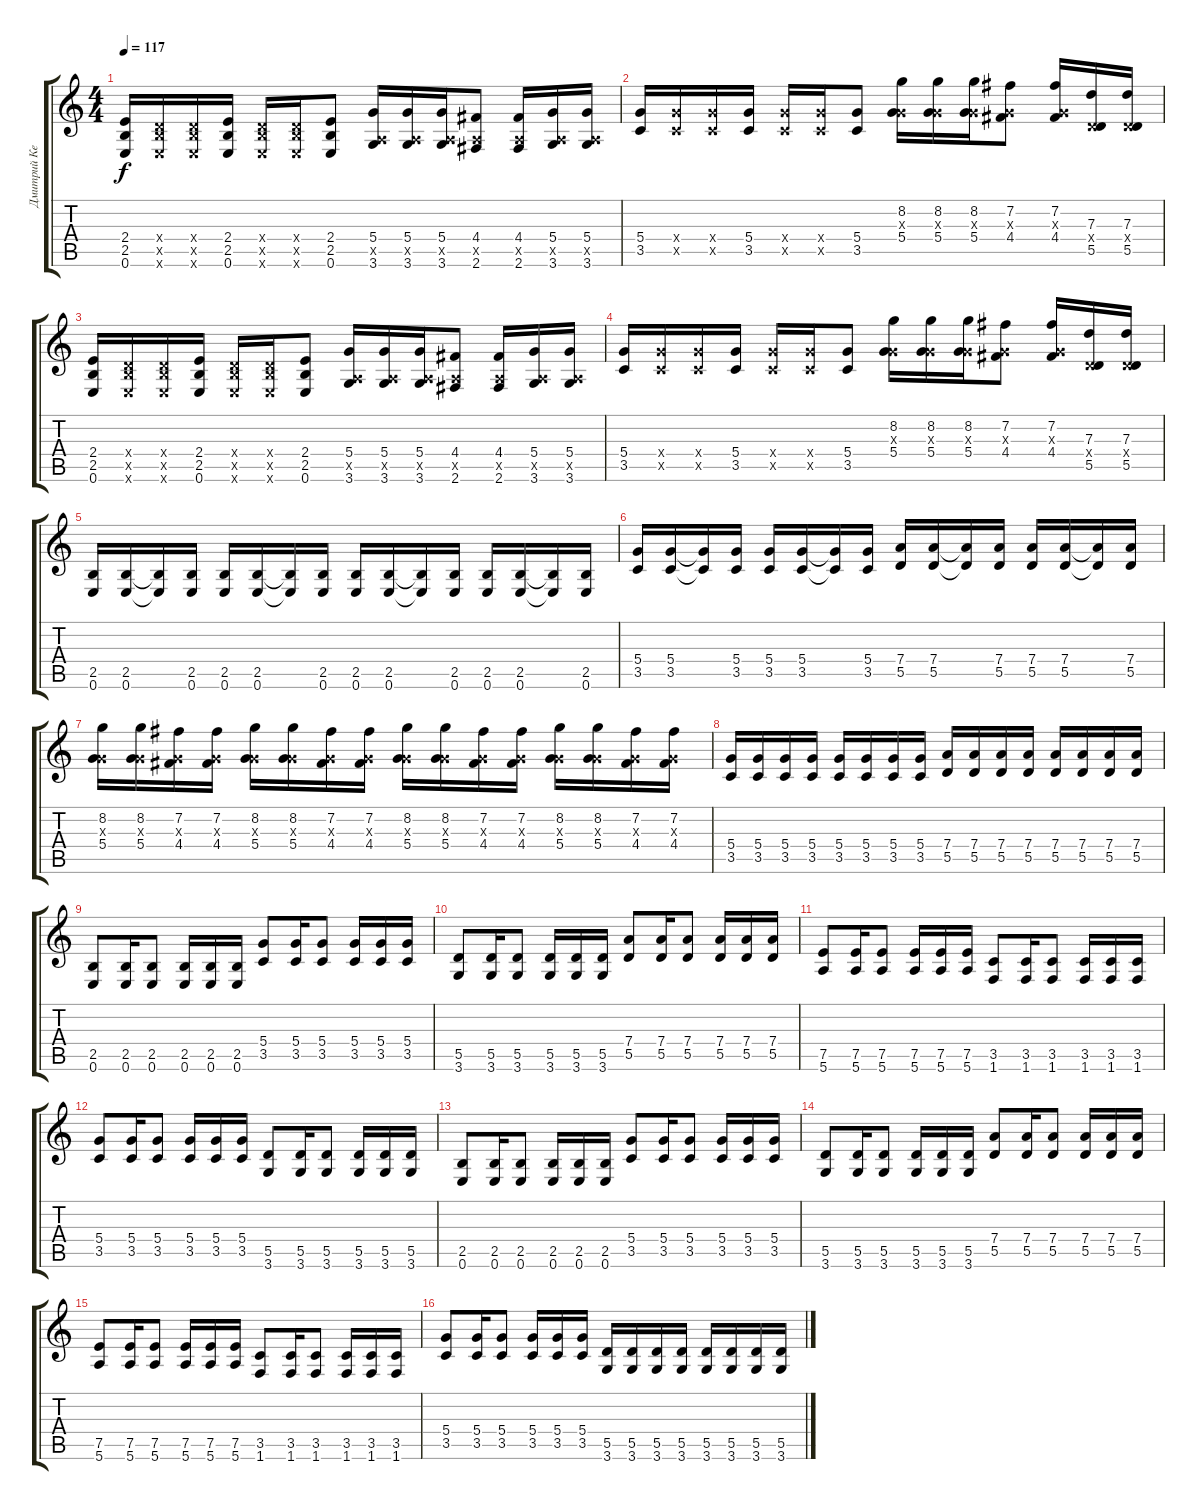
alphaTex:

\track ("Дмитрий КежВатов" "Дмитрий Ке") {instrument distortionguitar}
\staff {score tabs}
\tuning (E4 B3 G3 D3 A2 E2) {hide}
\ts (4 4)
\tempo 117
\clef g2
\ks c
(2.4 2.5 0.6).16{dy f} (0.4{x} 2.5{x} 0.6{x}).16 (0.4{x} 2.5{x} 0.6{x}).16 (2.4 2.5 0.6).16 (0.4{x} 2.5{x} 0.6{x}).16 (0.4{x} 2.5{x} 0.6{x}).16 (2.4 2.5 0.6).8 (5.4 0.5{x} 3.6).16 (5.4 0.5{x} 3.6).16 (5.4 0.5{x} 3.6).16 (4.4 0.5{x} 2.6).8 (4.4 0.5{x} 2.6).16 (5.4 0.5{x} 3.6).16 (5.4 0.5{x} 3.6).16 |
(5.4 3.5).16 (5.4{x} 3.5{x}).16 (5.4{x} 3.5{x}).16 (5.4 3.5).16 (5.4{x} 3.5{x}).16 (5.4{x} 3.5{x}).16 (5.4 3.5).8 (8.2 0.3{x} 5.4).16 (8.2 0.3{x} 5.4).16 (8.2 0.3{x} 5.4).16 (7.2 0.3{x} 4.4).8 (7.2 0.3{x} 4.4).16 (7.3 0.4{x} 5.5).16 (7.3 0.4{x} 5.5).16 |
(2.4 2.5 0.6).16 (0.4{x} 2.5{x} 0.6{x}).16 (0.4{x} 2.5{x} 0.6{x}).16 (2.4 2.5 0.6).16 (0.4{x} 2.5{x} 0.6{x}).16 (0.4{x} 2.5{x} 0.6{x}).16 (2.4 2.5 0.6).8 (5.4 0.5{x} 3.6).16 (5.4 0.5{x} 3.6).16 (5.4 0.5{x} 3.6).16 (4.4 0.5{x} 2.6).8 (4.4 0.5{x} 2.6).16 (5.4 0.5{x} 3.6).16 (5.4 0.5{x} 3.6).16 |
(5.4 3.5).16 (5.4{x} 3.5{x}).16 (5.4{x} 3.5{x}).16 (5.4 3.5).16 (5.4{x} 3.5{x}).16 (5.4{x} 3.5{x}).16 (5.4 3.5).8 (8.2 0.3{x} 5.4).16 (8.2 0.3{x} 5.4).16 (8.2 0.3{x} 5.4).16 (7.2 0.3{x} 4.4).8 (7.2 0.3{x} 4.4).16 (7.3 0.4{x} 5.5).16 (7.3 0.4{x} 5.5).16 |
(2.5 0.6).16 (2.5 0.6).16 (2.5{t} 0.6{t}).16 (2.5 0.6).16 (2.5 0.6).16 (2.5 0.6).16 (2.5{t} 0.6{t}).16 (2.5 0.6).16 (2.5 0.6).16 (2.5 0.6).16 (2.5{t} 0.6{t}).16 (2.5 0.6).16 (2.5 0.6).16 (2.5 0.6).16 (2.5{t} 0.6{t}).16 (2.5 0.6).16 |
(5.4 3.5).16 (5.4 3.5).16 (5.4{t} 3.5{t}).16 (5.4 3.5).16 (5.4 3.5).16 (5.4 3.5).16 (5.4{t} 3.5{t}).16 (5.4 3.5).16 (7.4 5.5).16 (7.4 5.5).16 (7.4{t} 5.5{t}).16 (7.4 5.5).16 (7.4 5.5).16 (7.4 5.5).16 (7.4{t} 5.5{t}).16 (7.4 5.5).16 |
(8.2 0.3{x} 5.4).16 (8.2 0.3{x} 5.4).16 (7.2 0.3{x} 4.4).16 (7.2 0.3{x} 4.4).16 (8.2 0.3{x} 5.4).16 (8.2 0.3{x} 5.4).16 (7.2 0.3{x} 4.4).16 (7.2 0.3{x} 4.4).16 (8.2 0.3{x} 5.4).16 (8.2 0.3{x} 5.4).16 (7.2 0.3{x} 4.4).16 (7.2 0.3{x} 4.4).16 (8.2 0.3{x} 5.4).16 (8.2 0.3{x} 5.4).16 (7.2 0.3{x} 4.4).16 (7.2 0.3{x} 4.4).16 |
(5.4 3.5).16 (5.4 3.5).16 (5.4 3.5).16 (5.4 3.5).16 (5.4 3.5).16 (5.4 3.5).16 (5.4 3.5).16 (5.4 3.5).16 (7.4 5.5).16 (7.4 5.5).16 (7.4 5.5).16 (7.4 5.5).16 (7.4 5.5).16 (7.4 5.5).16 (7.4 5.5).16 (7.4 5.5).16 |
(2.5 0.6).8 (2.5 0.6).16 (2.5 0.6).8 (2.5 0.6).16 (2.5 0.6).16 (2.5 0.6).16 (5.4 3.5).8 (5.4 3.5).16 (5.4 3.5).8 (5.4 3.5).16 (5.4 3.5).16 (5.4 3.5).16 |
(5.5 3.6).8 (5.5 3.6).16 (5.5 3.6).8 (5.5 3.6).16 (5.5 3.6).16 (5.5 3.6).16 (7.4 5.5).8 (7.4 5.5).16 (7.4 5.5).8 (7.4 5.5).16 (7.4 5.5).16 (7.4 5.5).16 |
(7.5 5.6).8 (7.5 5.6).16 (7.5 5.6).8 (7.5 5.6).16 (7.5 5.6).16 (7.5 5.6).16 (3.5 1.6).8 (3.5 1.6).16 (3.5 1.6).8 (3.5 1.6).16 (3.5 1.6).16 (3.5 1.6).16 |
(5.4 3.5).8 (5.4 3.5).16 (5.4 3.5).8 (5.4 3.5).16 (5.4 3.5).16 (5.4 3.5).16 (5.5 3.6).8 (5.5 3.6).16 (5.5 3.6).8 (5.5 3.6).16 (5.5 3.6).16 (5.5 3.6).16 |
(2.5 0.6).8 (2.5 0.6).16 (2.5 0.6).8 (2.5 0.6).16 (2.5 0.6).16 (2.5 0.6).16 (5.4 3.5).8 (5.4 3.5).16 (5.4 3.5).8 (5.4 3.5).16 (5.4 3.5).16 (5.4 3.5).16 |
(5.5 3.6).8 (5.5 3.6).16 (5.5 3.6).8 (5.5 3.6).16 (5.5 3.6).16 (5.5 3.6).16 (7.4 5.5).8 (7.4 5.5).16 (7.4 5.5).8 (7.4 5.5).16 (7.4 5.5).16 (7.4 5.5).16 |
(7.5 5.6).8 (7.5 5.6).16 (7.5 5.6).8 (7.5 5.6).16 (7.5 5.6).16 (7.5 5.6).16 (3.5 1.6).8 (3.5 1.6).16 (3.5 1.6).8 (3.5 1.6).16 (3.5 1.6).16 (3.5 1.6).16 |
(5.4 3.5).8 (5.4 3.5).16 (5.4 3.5).8 (5.4 3.5).16 (5.4 3.5).16 (5.4 3.5).16 (5.5 3.6).16 (5.5 3.6).16 (5.5 3.6).16 (5.5 3.6).16 (5.5 3.6).16 (5.5 3.6).16 (5.5 3.6).16 (5.5 3.6).16
